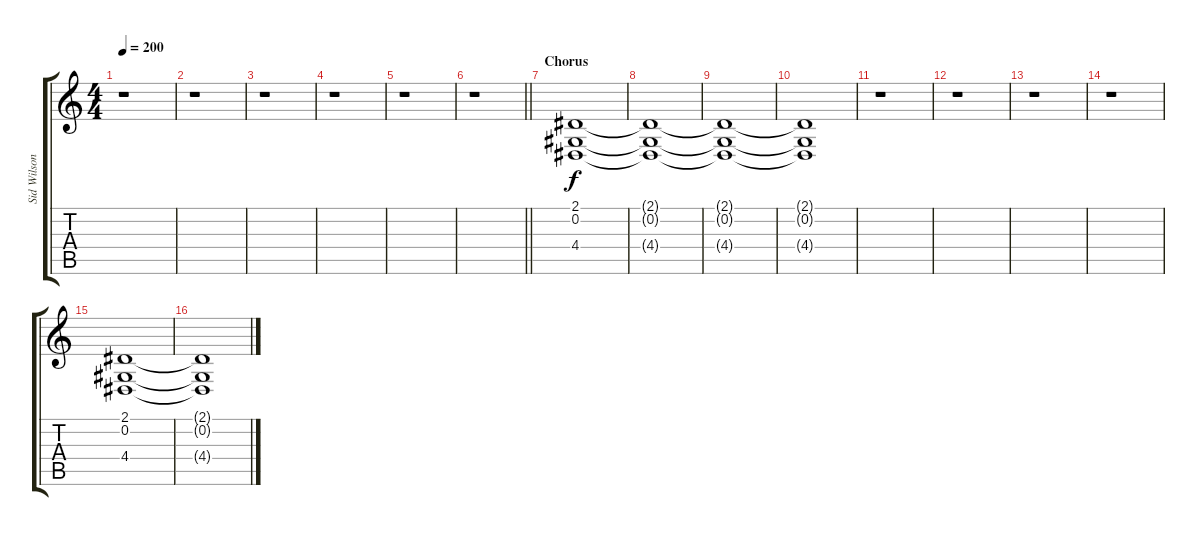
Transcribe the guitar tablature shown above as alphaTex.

\track ("Sid Wilson" "Sid Wilson") {mute instrument guitarfretnoise}
\staff {score tabs}
\tuning (Db4 Ab3 E3 B2 Gb2 B1) {hide}
\ts (4 4)
\tempo 200
\clef g2
\ks c
r.1{dy f} |
r.1 |
r.1 |
r.1 |
r.1 |
\barLineRight lightlight
r.1 |
\section ("" "Chorus")
(2.1 0.2 4.4).1 |
(2.1{t} 0.2{t} 4.4{t}).1 |
(2.1{t} 0.2{t} 4.4{t}).1 |
(2.1{t} 0.2{t} 4.4{t}).1 |
r.1 |
r.1 |
r.1 |
r.1 |
(2.1 0.2 4.4).1 |
(2.1{t} 0.2{t} 4.4{t}).1
